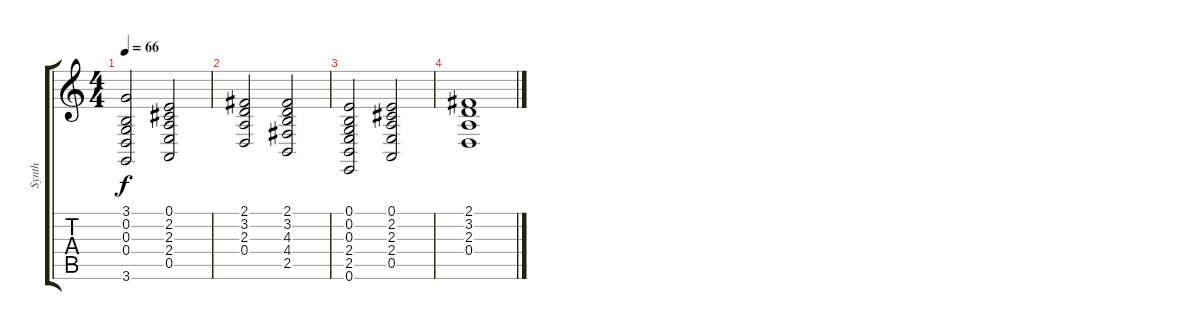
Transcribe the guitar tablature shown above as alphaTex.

\track ("Synth" "Synth") {instrument synthstrings1}
\staff {score tabs}
\tuning (E4 B3 G3 D3 A2 E2) {hide}
\ts (4 4)
\tempo 66
\clef g2
\ks c
(3.1 0.2 0.3 0.4 3.6).2{dy f} (0.1 2.2 2.3 2.4 0.5).2 |
(2.1 3.2 2.3 0.4).2 (2.1 3.2 4.3 4.4 2.5).2 |
(0.1 0.2 0.3 2.4 2.5 0.6).2 (0.1 2.2 2.3 2.4 0.5).2 |
(2.1 3.2 2.3 0.4).1
